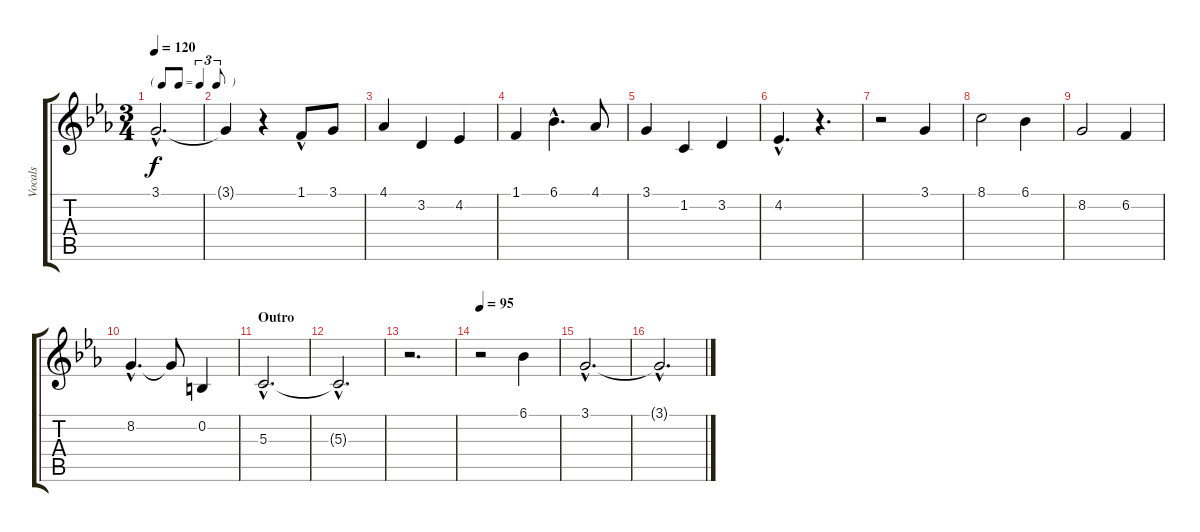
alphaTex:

\track ("Vocals" "Vocals") {instrument panflute}
\staff {score tabs}
\tuning (E4 B3 G3 D3 A2 E2) {hide}
\ts (3 4)
\tf triplet8th
\tempo 120
\clef g2
\ks cminor
3.1{hac}.2{d dy f} |
3.1{t}.4 r.4 1.1{hac}.8 3.1.8 |
4.1.4 3.2.4 4.2.4 |
1.1.4 6.1{hac}.4{d} 4.1.8 |
3.1.4 1.2.4 3.2.4 |
4.2{hac}.4{d} r.4{d} |
r.2 3.1.4 |
8.1.2 6.1.4 |
8.2.2 6.2.4 |
8.2{hac}.4{d} 8.2{t}.8 0.2.4 |
\section ("" "Outro")
5.3{hac}.2{d} |
5.3{hac t}.2{d} |
r.2{d} |
\tempo 95
r.2 6.1.4 |
3.1{hac}.2{d} |
3.1{hac t}.2{d}
